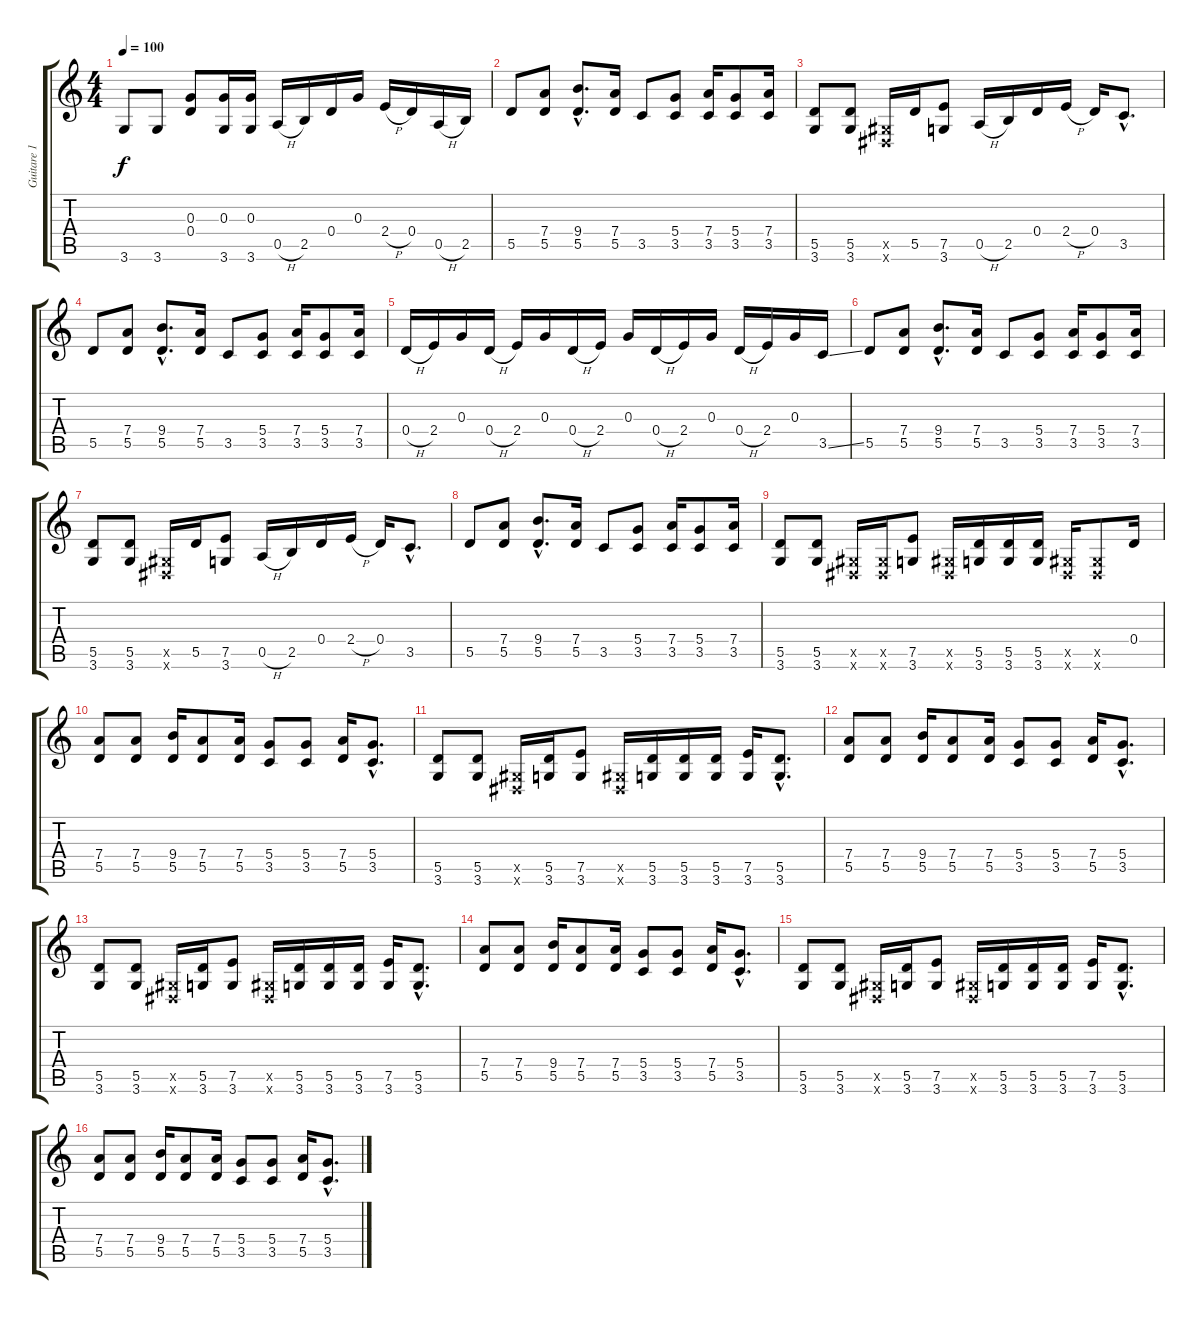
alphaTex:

\track ("Guitare 1" "Guitare 1") {instrument electricguitarclean}
\staff {score tabs}
\tuning (E4 B3 G3 D3 A2 E2) {hide}
\ts (4 4)
\tempo 100
\clef g2
\ks c
3.6.8{dy f} 3.6.8 (0.3 0.4).8 (0.3 3.6).16 (0.3 3.6).16 0.5{h}.16 2.5.16 0.4.16 0.3.16 2.4{h}.16 0.4.16 0.5{h}.16 2.5.16 |
5.5.8 (7.4 5.5).8 (9.4{hac} 5.5{hac}).8{d} (7.4 5.5).16 3.5.8 (5.4 3.5).8 (7.4 3.5).16 (5.4 3.5).8 (7.4 3.5).16 |
(5.5 3.6).8 (5.5 3.6).8 (-1.5{x} -1.6{x}).16 5.5.16 (7.5 3.6).8 0.5{h}.16 2.5.16 0.4.16 2.4{h}.16 0.4.16 3.5{hac}.8{d} |
5.5.8 (7.4 5.5).8 (9.4{hac} 5.5{hac}).8{d} (7.4 5.5).16 3.5.8 (5.4 3.5).8 (7.4 3.5).16 (5.4 3.5).8 (7.4 3.5).16 |
0.4{h}.16 2.4.16 0.3.16 0.4{h}.16 2.4.16 0.3.16 0.4{h}.16 2.4.16 0.3.16 0.4{h}.16 2.4.16 0.3.16 0.4{h}.16 2.4.16 0.3.16 3.5{ss}.16 |
5.5.8 (7.4 5.5).8 (9.4{hac} 5.5{hac}).8{d} (7.4 5.5).16 3.5.8 (5.4 3.5).8 (7.4 3.5).16 (5.4 3.5).8 (7.4 3.5).16 |
(5.5 3.6).8 (5.5 3.6).8 (-1.5{x} -1.6{x}).16 5.5.16 (7.5 3.6).8 0.5{h}.16 2.5.16 0.4.16 2.4{h}.16 0.4.16 3.5{hac}.8{d} |
5.5.8 (7.4 5.5).8 (9.4{hac} 5.5{hac}).8{d} (7.4 5.5).16 3.5.8 (5.4 3.5).8 (7.4 3.5).16 (5.4 3.5).8 (7.4 3.5).16 |
(5.5 3.6).8 (5.5 3.6).8 (-1.5{x} -1.6{x}).16 (-1.5{x} -1.6{x}).16 (7.5 3.6).8 (-1.5{x} -1.6{x}).16 (5.5 3.6).16 (5.5 3.6).16 (5.5 3.6).16 (-1.5{x} -1.6{x}).16 (-1.5{x} -1.6{x}).8 0.4.16 |
(7.4 5.5).8 (7.4 5.5).8 (9.4 5.5).16 (7.4 5.5).8 (7.4 5.5).16 (5.4 3.5).8 (5.4 3.5).8 (7.4 5.5).16 (5.4{hac} 3.5{hac}).8{d} |
(5.5 3.6).8 (5.5 3.6).8 (-1.5{x} -1.6{x}).16 (5.5 3.6).16 (7.5 3.6).8 (-1.5{x} -1.6{x}).16 (5.5 3.6).16 (5.5 3.6).16 (5.5 3.6).16 (7.5 3.6).16 (5.5{hac} 3.6{hac}).8{d} |
(7.4 5.5).8 (7.4 5.5).8 (9.4 5.5).16 (7.4 5.5).8 (7.4 5.5).16 (5.4 3.5).8 (5.4 3.5).8 (7.4 5.5).16 (5.4{hac} 3.5{hac}).8{d} |
(5.5 3.6).8 (5.5 3.6).8 (-1.5{x} -1.6{x}).16 (5.5 3.6).16 (7.5 3.6).8 (-1.5{x} -1.6{x}).16 (5.5 3.6).16 (5.5 3.6).16 (5.5 3.6).16 (7.5 3.6).16 (5.5{hac} 3.6{hac}).8{d} |
(7.4 5.5).8 (7.4 5.5).8 (9.4 5.5).16 (7.4 5.5).8 (7.4 5.5).16 (5.4 3.5).8 (5.4 3.5).8 (7.4 5.5).16 (5.4{hac} 3.5{hac}).8{d} |
(5.5 3.6).8 (5.5 3.6).8 (-1.5{x} -1.6{x}).16 (5.5 3.6).16 (7.5 3.6).8 (-1.5{x} -1.6{x}).16 (5.5 3.6).16 (5.5 3.6).16 (5.5 3.6).16 (7.5 3.6).16 (5.5{hac} 3.6{hac}).8{d} |
(7.4 5.5).8 (7.4 5.5).8 (9.4 5.5).16 (7.4 5.5).8 (7.4 5.5).16 (5.4 3.5).8 (5.4 3.5).8 (7.4 5.5).16 (5.4{hac} 3.5{hac}).8{d}
